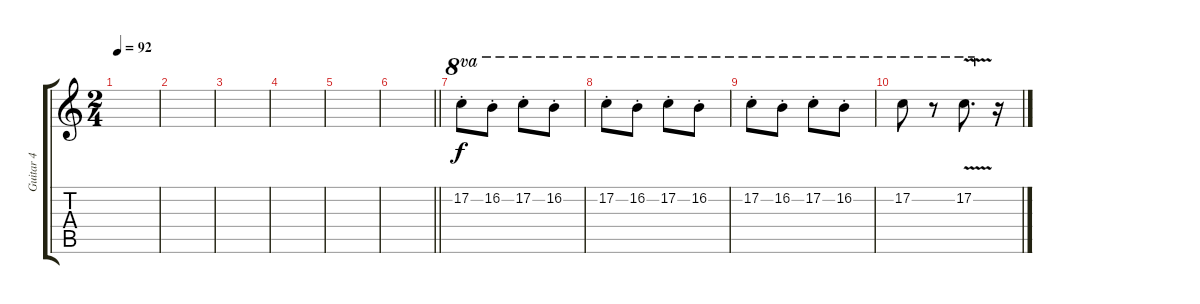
\track ("Guitar 4" "Guitar 4") {instrument distortionguitar}
\staff {score tabs}
\tuning (C4 G3 Eb3 Bb2 F2 C2) {hide}
\ts (2 4)
\tempo 92
\clef g2
\ks c
|
|
|
|
|
\barLineRight lightlight
|
\section ("" "")
17.2{st}.8{ot 8va} 16.2{st}.8{ot 8va} 17.2{st}.8{ot 8va} 16.2{st}.8{ot 8va} |
17.2{st}.8{ot 8va} 16.2{st}.8{ot 8va} 17.2{st}.8{ot 8va} 16.2{st}.8{ot 8va} |
17.2{st}.8{ot 8va} 16.2{st}.8{ot 8va} 17.2{st}.8{ot 8va} 16.2{st}.8{ot 8va} |
17.2.8{ot 8va} r.8{ot 8va} 17.2{v}.8{d ot 8va} r.16
